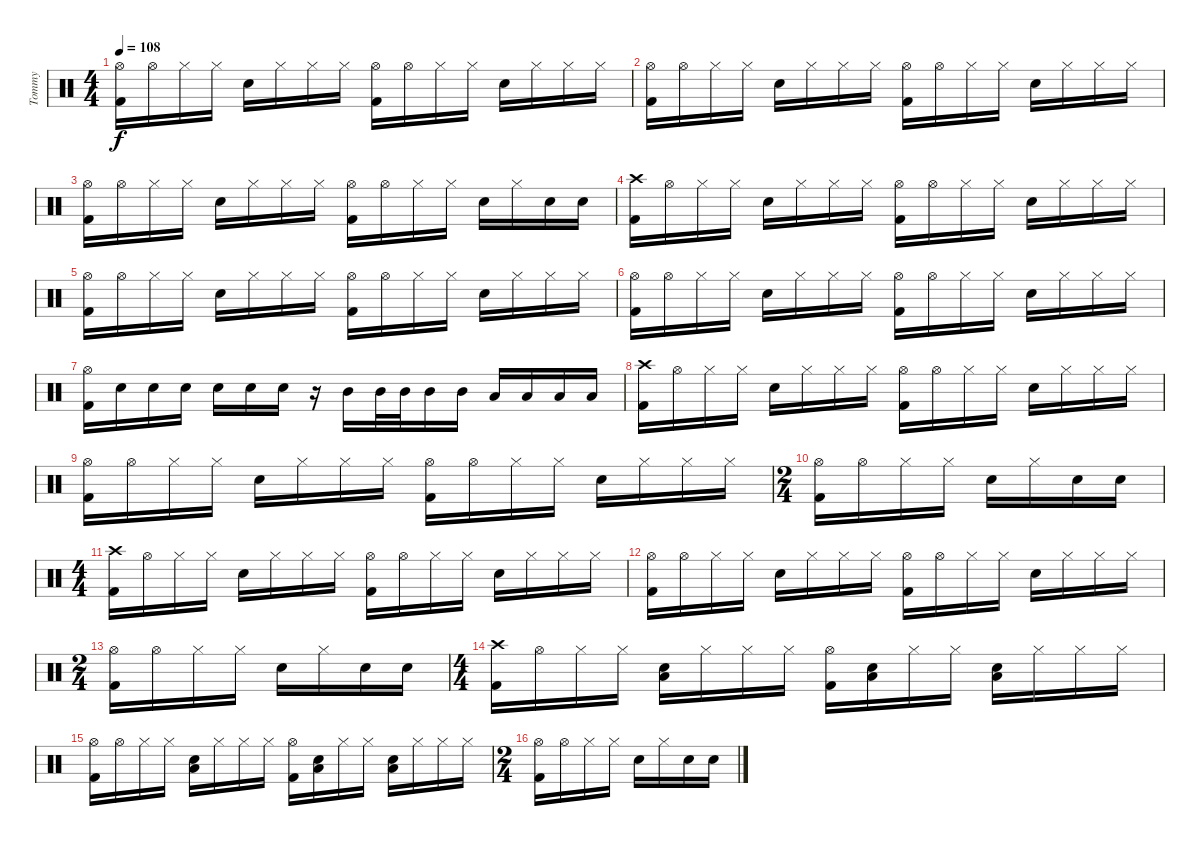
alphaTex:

\track ("Tommy" "Tommy") {instrument percussion}
\staff {score}
\articulation defaults
\ts (4 4)
\tempo 108
\clef neutral
\ks c
("Hi-Hat (open)" "Kick (hit) 2").16{dy f} "Hi-Hat (open)".16 "Hi-Hat (closed)".16 "Hi-Hat (closed)".16 "Electric Snare (hit)".16 "Hi-Hat (closed)".16 "Hi-Hat (closed)".16 "Hi-Hat (closed)".16 ("Hi-Hat (open)" "Kick (hit) 2").16 "Hi-Hat (open)".16 "Hi-Hat (closed)".16 "Hi-Hat (closed)".16 "Electric Snare (hit)".16 "Hi-Hat (closed)".16 "Hi-Hat (closed)".16 "Hi-Hat (closed)".16 |
("Hi-Hat (open)" "Kick (hit) 2").16 "Hi-Hat (open)".16 "Hi-Hat (closed)".16 "Hi-Hat (closed)".16 "Electric Snare (hit)".16 "Hi-Hat (closed)".16 "Hi-Hat (closed)".16 "Hi-Hat (closed)".16 ("Hi-Hat (open)" "Kick (hit) 2").16 "Hi-Hat (open)".16 "Hi-Hat (closed)".16 "Hi-Hat (closed)".16 "Electric Snare (hit)".16 "Hi-Hat (closed)".16 "Hi-Hat (closed)".16 "Hi-Hat (closed)".16 |
("Hi-Hat (open)" "Kick (hit) 2").16 "Hi-Hat (open)".16 "Hi-Hat (closed)".16 "Hi-Hat (closed)".16 "Electric Snare (hit)".16 "Hi-Hat (closed)".16 "Hi-Hat (closed)".16 "Hi-Hat (closed)".16 ("Hi-Hat (open)" "Kick (hit) 2").16 "Hi-Hat (open)".16 "Hi-Hat (closed)".16 "Hi-Hat (closed)".16 "Electric Snare (hit)".16 "Hi-Hat (closed)".16 "Electric Snare (hit)".16 "Electric Snare (hit)".16 |
("Crash high (hit)" "Kick (hit) 2").16 "Hi-Hat (open)".16 "Hi-Hat (closed)".16 "Hi-Hat (closed)".16 "Electric Snare (hit)".16 "Hi-Hat (closed)".16 "Hi-Hat (closed)".16 "Hi-Hat (closed)".16 ("Hi-Hat (open)" "Kick (hit) 2").16 "Hi-Hat (open)".16 "Hi-Hat (closed)".16 "Hi-Hat (closed)".16 "Electric Snare (hit)".16 "Hi-Hat (closed)".16 "Hi-Hat (closed)".16 "Hi-Hat (closed)".16 |
("Hi-Hat (open)" "Kick (hit) 2").16 "Hi-Hat (open)".16 "Hi-Hat (closed)".16 "Hi-Hat (closed)".16 "Electric Snare (hit)".16 "Hi-Hat (closed)".16 "Hi-Hat (closed)".16 "Hi-Hat (closed)".16 ("Hi-Hat (open)" "Kick (hit) 2").16 "Hi-Hat (open)".16 "Hi-Hat (closed)".16 "Hi-Hat (closed)".16 "Electric Snare (hit)".16 "Hi-Hat (closed)".16 "Hi-Hat (closed)".16 "Hi-Hat (closed)".16 |
("Hi-Hat (open)" "Kick (hit) 2").16 "Hi-Hat (open)".16 "Hi-Hat (closed)".16 "Hi-Hat (closed)".16 "Electric Snare (hit)".16 "Hi-Hat (closed)".16 "Hi-Hat (closed)".16 "Hi-Hat (closed)".16 ("Hi-Hat (open)" "Kick (hit) 2").16 "Hi-Hat (open)".16 "Hi-Hat (closed)".16 "Hi-Hat (closed)".16 "Electric Snare (hit)".16 "Hi-Hat (closed)".16 "Hi-Hat (closed)".16 "Hi-Hat (closed)".16 |
("Hi-Hat (open)" "Kick (hit) 2").16 "Electric Snare (hit)".16 "Electric Snare (hit)".16 "Electric Snare (hit)".16 "Electric Snare (hit)".16 "Electric Snare (hit)".16 "Electric Snare (hit)".16 r.16 "Mid Tom (hit)".16 "Mid Tom (hit)".32 "Mid Tom (hit)".32 "Mid Tom (hit)".16 "Mid Tom (hit)".16 "Low Tom (hit)".16 "Low Tom (hit)".16 "Low Floor Tom (hit)".16 "Low Floor Tom (hit)".16 |
("Crash high (hit)" "Kick (hit) 2").16 "Hi-Hat (open)".16 "Hi-Hat (closed)".16 "Hi-Hat (closed)".16 "Electric Snare (hit)".16 "Hi-Hat (closed)".16 "Hi-Hat (closed)".16 "Hi-Hat (closed)".16 ("Hi-Hat (open)" "Kick (hit) 2").16 "Hi-Hat (open)".16 "Hi-Hat (closed)".16 "Hi-Hat (closed)".16 "Electric Snare (hit)".16 "Hi-Hat (closed)".16 "Hi-Hat (closed)".16 "Hi-Hat (closed)".16 |
("Hi-Hat (open)" "Kick (hit) 2").16 "Hi-Hat (open)".16 "Hi-Hat (closed)".16 "Hi-Hat (closed)".16 "Electric Snare (hit)".16 "Hi-Hat (closed)".16 "Hi-Hat (closed)".16 "Hi-Hat (closed)".16 ("Hi-Hat (open)" "Kick (hit) 2").16 "Hi-Hat (open)".16 "Hi-Hat (closed)".16 "Hi-Hat (closed)".16 "Electric Snare (hit)".16 "Hi-Hat (closed)".16 "Hi-Hat (closed)".16 "Hi-Hat (closed)".16 |
\ts (2 4)
("Hi-Hat (open)" "Kick (hit) 2").16 "Hi-Hat (open)".16 "Hi-Hat (closed)".16 "Hi-Hat (closed)".16 "Electric Snare (hit)".16 "Hi-Hat (closed)".16 "Electric Snare (hit)".16 "Electric Snare (hit)".16 |
\ts (4 4)
("Crash high (hit)" "Kick (hit) 2").16 "Hi-Hat (open)".16 "Hi-Hat (closed)".16 "Hi-Hat (closed)".16 "Electric Snare (hit)".16 "Hi-Hat (closed)".16 "Hi-Hat (closed)".16 "Hi-Hat (closed)".16 ("Hi-Hat (open)" "Kick (hit) 2").16 "Hi-Hat (open)".16 "Hi-Hat (closed)".16 "Hi-Hat (closed)".16 "Electric Snare (hit)".16 "Hi-Hat (closed)".16 "Hi-Hat (closed)".16 "Hi-Hat (closed)".16 |
("Hi-Hat (open)" "Kick (hit) 2").16 "Hi-Hat (open)".16 "Hi-Hat (closed)".16 "Hi-Hat (closed)".16 "Electric Snare (hit)".16 "Hi-Hat (closed)".16 "Hi-Hat (closed)".16 "Hi-Hat (closed)".16 ("Hi-Hat (open)" "Kick (hit) 2").16 "Hi-Hat (open)".16 "Hi-Hat (closed)".16 "Hi-Hat (closed)".16 "Electric Snare (hit)".16 "Hi-Hat (closed)".16 "Hi-Hat (closed)".16 "Hi-Hat (closed)".16 |
\ts (2 4)
("Hi-Hat (open)" "Kick (hit) 2").16 "Hi-Hat (open)".16 "Hi-Hat (closed)".16 "Hi-Hat (closed)".16 "Electric Snare (hit)".16 "Hi-Hat (closed)".16 "Electric Snare (hit)".16 "Electric Snare (hit)".16 |
\ts (4 4)
("Crash high (hit)" "Kick (hit) 2").16 "Hi-Hat (open)".16 "Hi-Hat (closed)".16 "Hi-Hat (closed)".16 ("Low Floor Tom (hit)" "Electric Snare (hit)").16 "Hi-Hat (closed)".16 "Hi-Hat (closed)".16 "Hi-Hat (closed)".16 ("Hi-Hat (open)" "Kick (hit) 2").16 ("Low Floor Tom (hit)" "Electric Snare (hit)").16 "Hi-Hat (closed)".16 "Hi-Hat (closed)".16 ("Low Floor Tom (hit)" "Electric Snare (hit)").16 "Hi-Hat (closed)".16 "Hi-Hat (closed)".16 "Hi-Hat (closed)".16 |
("Hi-Hat (open)" "Kick (hit) 2").16 "Hi-Hat (open)".16 "Hi-Hat (closed)".16 "Hi-Hat (closed)".16 ("Low Floor Tom (hit)" "Electric Snare (hit)").16 "Hi-Hat (closed)".16 "Hi-Hat (closed)".16 "Hi-Hat (closed)".16 ("Hi-Hat (open)" "Kick (hit) 2").16 ("Low Floor Tom (hit)" "Electric Snare (hit)").16 "Hi-Hat (closed)".16 "Hi-Hat (closed)".16 ("Low Floor Tom (hit)" "Electric Snare (hit)").16 "Hi-Hat (closed)".16 "Hi-Hat (closed)".16 "Hi-Hat (closed)".16 |
\ts (2 4)
("Hi-Hat (open)" "Kick (hit) 2").16 "Hi-Hat (open)".16 "Hi-Hat (closed)".16 "Hi-Hat (closed)".16 "Electric Snare (hit)".16 "Hi-Hat (closed)".16 "Electric Snare (hit)".16 "Electric Snare (hit)".16
